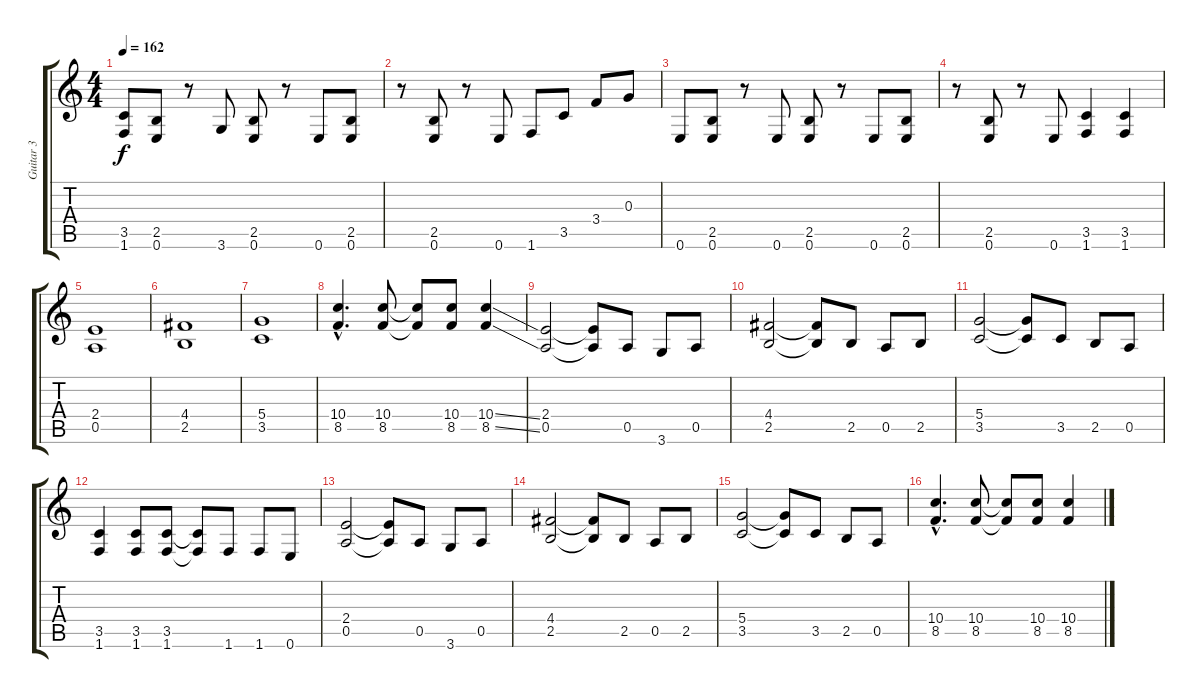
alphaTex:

\track ("Guitar 3" "Guitar 3") {instrument distortionguitar}
\staff {score tabs}
\tuning (E4 B3 G3 D3 A2 E2) {hide}
\ts (4 4)
\tempo 162
\clef g2
\ks c
(3.5 1.6).8{dy f} (2.5 0.6).8 r.8 3.6.8 (2.5 0.6).8 r.8 0.6.8 (2.5 0.6).8 |
r.8 (2.5 0.6).8 r.8 0.6.8 1.6.8 3.5.8 3.4.8 0.3.8 |
0.6.8 (2.5 0.6).8 r.8 0.6.8 (2.5 0.6).8 r.8 0.6.8 (2.5 0.6).8 |
r.8 (2.5 0.6).8 r.8 0.6.8 (3.5 1.6).4 (3.5 1.6).4 |
(2.4 0.5).1 |
(4.4 2.5).1 |
(5.4 3.5).1 |
(10.4{hac} 8.5{hac}).4{d} (10.4 8.5).8 (10.4{t} 8.5{t}).8 (10.4 8.5).8 (10.4{ss} 8.5{ss}).4 |
(2.4 0.5).2 (2.4{t} 0.5{t}).8 0.5.8 3.6.8 0.5.8 |
(4.4 2.5).2 (4.4{t} 2.5{t}).8 2.5.8 0.5.8 2.5.8 |
(5.4 3.5).2 (5.4{t} 3.5{t}).8 3.5.8 2.5.8 0.5.8 |
(3.5 1.6).4 (3.5 1.6).8 (3.5 1.6).8 (3.5{t} 1.6{t}).8 1.6.8 1.6.8 0.6.8 |
(2.4 0.5).2 (2.4{t} 0.5{t}).8 0.5.8 3.6.8 0.5.8 |
(4.4 2.5).2 (4.4{t} 2.5{t}).8 2.5.8 0.5.8 2.5.8 |
(5.4 3.5).2 (5.4{t} 3.5{t}).8 3.5.8 2.5.8 0.5.8 |
(10.4{hac} 8.5{hac}).4{d} (10.4 8.5).8 (10.4{t} 8.5{t}).8 (10.4 8.5).8 (10.4{ss} 8.5{ss}).4
